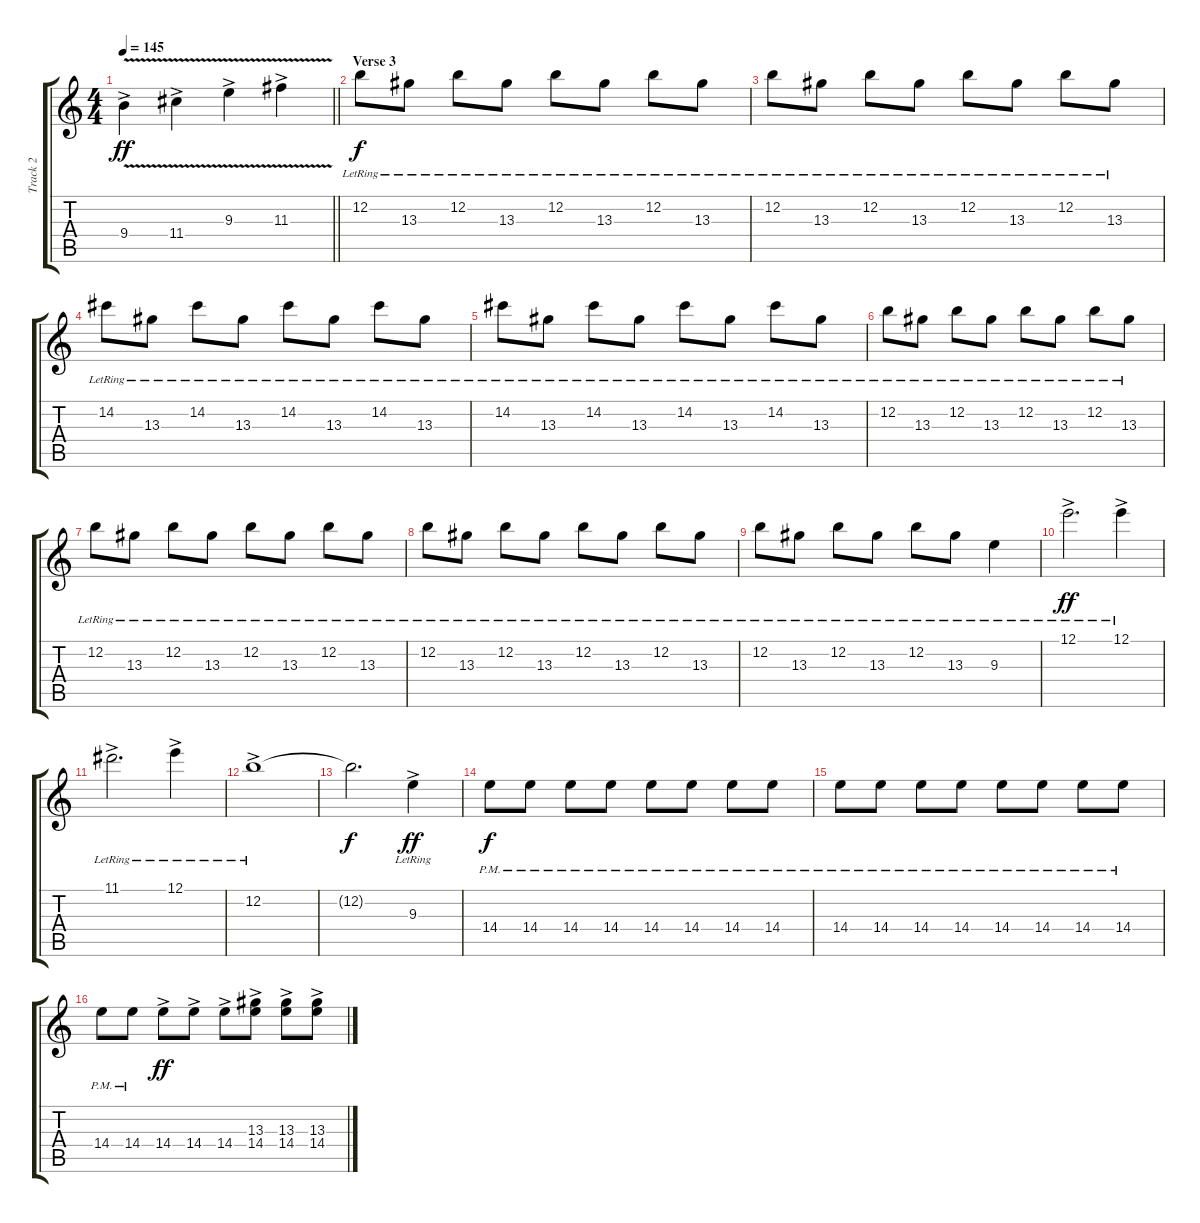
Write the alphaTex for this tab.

\track ("Track 2" "Track 2") {instrument electricguitarjazz}
\staff {score tabs}
\tuning (E4 B3 G3 D3 A2 E2) {hide}
\ts (4 4)
\tempo 145
\clef g2
\barLineRight lightlight
\ks c
9.4{v ac}.4{dy ff} 11.4{v ac}.4 9.3{v ac}.4 11.3{v ac}.4 |
\section ("" "Verse 3")
12.2{lr}.8{dy f instrument electricguitarjazz} 13.3{lr}.8 12.2{lr}.8 13.3{lr}.8 12.2{lr}.8 13.3{lr}.8 12.2{lr}.8 13.3{lr}.8 |
12.2{lr}.8 13.3{lr}.8 12.2{lr}.8 13.3{lr}.8 12.2{lr}.8 13.3{lr}.8 12.2{lr}.8 13.3{lr}.8 |
14.2{lr}.8 13.3{lr}.8 14.2{lr}.8 13.3{lr}.8 14.2{lr}.8 13.3{lr}.8 14.2{lr}.8 13.3{lr}.8 |
14.2{lr}.8 13.3{lr}.8 14.2{lr}.8 13.3{lr}.8 14.2{lr}.8 13.3{lr}.8 14.2{lr}.8 13.3{lr}.8 |
12.2{lr}.8 13.3{lr}.8 12.2{lr}.8 13.3{lr}.8 12.2{lr}.8 13.3{lr}.8 12.2{lr}.8 13.3{lr}.8 |
12.2{lr}.8 13.3{lr}.8 12.2{lr}.8 13.3{lr}.8 12.2{lr}.8 13.3{lr}.8 12.2{lr}.8 13.3{lr}.8 |
12.2{lr}.8 13.3{lr}.8 12.2{lr}.8 13.3{lr}.8 12.2{lr}.8 13.3{lr}.8 12.2{lr}.8 13.3{lr}.8 |
12.2{lr}.8 13.3{lr}.8 12.2{lr}.8 13.3{lr}.8 12.2{lr}.8 13.3{lr}.8 9.3{lr}.4 |
12.1{ac lr}.2{d dy ff} 12.1{ac lr}.4 |
11.1{ac lr}.2{d} 12.1{ac lr}.4 |
12.2{ac lr}.1 |
12.2{t}.2{d dy f} 9.3{ac lr}.4{dy ff} |
14.4{pm}.8{dy f} 14.4{pm}.8 14.4{pm}.8 14.4{pm}.8 14.4{pm}.8 14.4{pm}.8 14.4{pm}.8 14.4{pm}.8 |
14.4{pm}.8 14.4{pm}.8 14.4{pm}.8 14.4{pm}.8 14.4{pm}.8 14.4{pm}.8 14.4{pm}.8 14.4{pm}.8 |
14.4{pm}.8 14.4{pm}.8 14.4{ac}.8{dy ff} 14.4{ac}.8 14.4{ac}.8 (13.3{ac} 14.4{ac}).8 (13.3{ac} 14.4{ac}).8 (13.3{ac} 14.4{ac}).8
